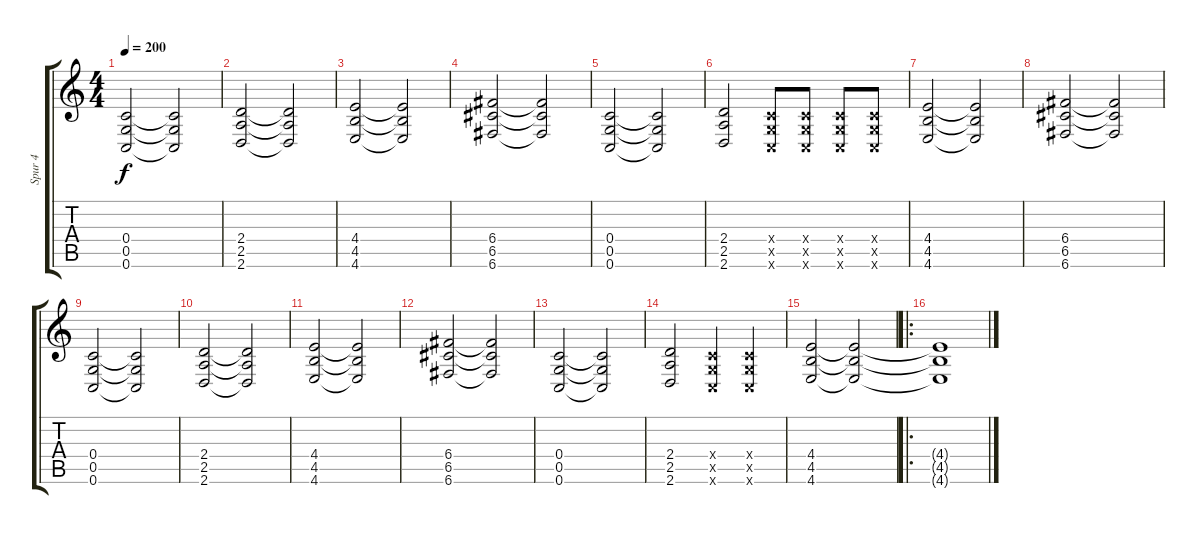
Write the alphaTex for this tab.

\track ("Spur 4" "Spur 4") {instrument overdrivenguitar}
\staff {score tabs}
\tuning (D4 A3 F3 C3 G2 C2) {hide}
\ts (4 4)
\tempo 200
\clef g2
\ks c
(0.4 0.5 0.6).2{dy f} (0.4{t} 0.5{t} 0.6{t}).2 |
(2.4 2.5 2.6).2 (2.4{t} 2.5{t} 2.6{t}).2 |
(4.4 4.5 4.6).2 (4.4{t} 4.5{t} 4.6{t}).2 |
(6.4 6.5 6.6).2 (6.4{t} 6.5{t} 6.6{t}).2 |
(0.4 0.5 0.6).2 (0.4{t} 0.5{t} 0.6{t}).2 |
(2.4 2.5 2.6).2 (0.4{x} 0.5{x} 0.6{x}).8 (0.4{x} 0.5{x} 0.6{x}).8 (0.4{x} 0.5{x} 0.6{x}).8 (0.4{x} 0.5{x} 0.6{x}).8 |
(4.4 4.5 4.6).2 (4.4{t} 4.5{t} 4.6{t}).2 |
(6.4 6.5 6.6).2 (6.4{t} 6.5{t} 6.6{t}).2 |
(0.4 0.5 0.6).2 (0.4{t} 0.5{t} 0.6{t}).2 |
(2.4 2.5 2.6).2 (2.4{t} 2.5{t} 2.6{t}).2 |
(4.4 4.5 4.6).2 (4.4{t} 4.5{t} 4.6{t}).2 |
(6.4 6.5 6.6).2 (6.4{t} 6.5{t} 6.6{t}).2 |
(0.4 0.5 0.6).2 (0.4{t} 0.5{t} 0.6{t}).2 |
(2.4 2.5 2.6).2 (0.4{x} 0.5{x} 0.6{x}).4 (0.4{x} 0.5{x} 0.6{x}).4 |
(4.4 4.5 4.6).2 (4.4{t} 4.5{t} 4.6{t}).2 |
\ro
(4.4{t} 4.5{t} 4.6{t}).1
